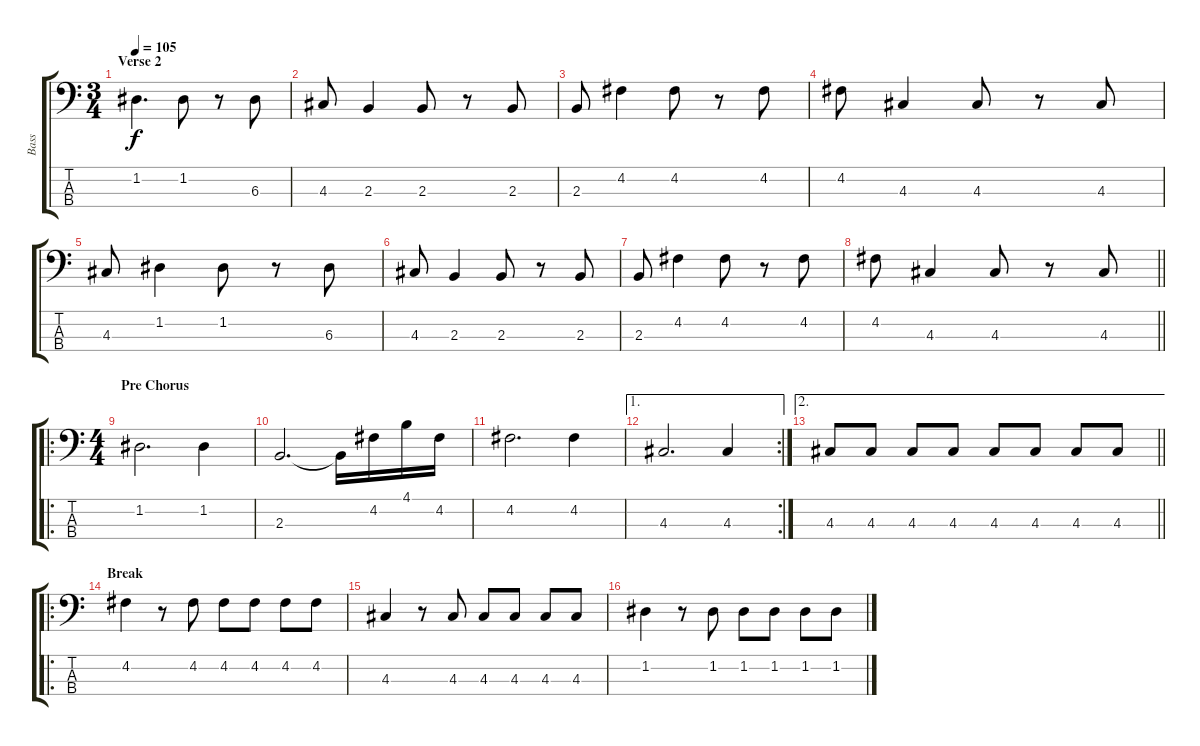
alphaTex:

\track ("Bass" "Bass") {instrument electricbassfinger}
\staff {score tabs}
\tuning (G2 D2 A1 E1) {hide}
\ts (3 4)
\section ("" "Verse 2")
\tempo 105
\clef f4
\ks c
1.2.4{d dy f} 1.2.8 r.8 6.3.8 |
4.3.8 2.3.4 2.3.8 r.8 2.3.8 |
2.3.8 4.2.4 4.2.8 r.8 4.2.8 |
4.2.8 4.3.4 4.3.8 r.8 4.3.8 |
4.3.8 1.2.4 1.2.8 r.8 6.3.8 |
4.3.8 2.3.4 2.3.8 r.8 2.3.8 |
2.3.8 4.2.4 4.2.8 r.8 4.2.8 |
\barLineRight lightlight
4.2.8 4.3.4 4.3.8 r.8 4.3.8 |
\ro
\ts (4 4)
\section ("" "Pre Chorus")
1.2.2{d} 1.2.4 |
2.3.2{d} 2.3{t}.16 4.2.16 4.1.16 4.2.16 |
4.2.2{d} 4.2.4 |
\ae 1
\rc 2
4.3.2{d} 4.3.4 |
\ae 2
\barLineRight lightlight
4.3.8 4.3.8 4.3.8 4.3.8 4.3.8 4.3.8 4.3.8 4.3.8 |
\ro
\section ("" "Break")
4.2.4 r.8 4.2.8 4.2.8 4.2.8 4.2.8 4.2.8 |
4.3.4 r.8 4.3.8 4.3.8 4.3.8 4.3.8 4.3.8 |
1.2.4 r.8 1.2.8 1.2.8 1.2.8 1.2.8 1.2.8
